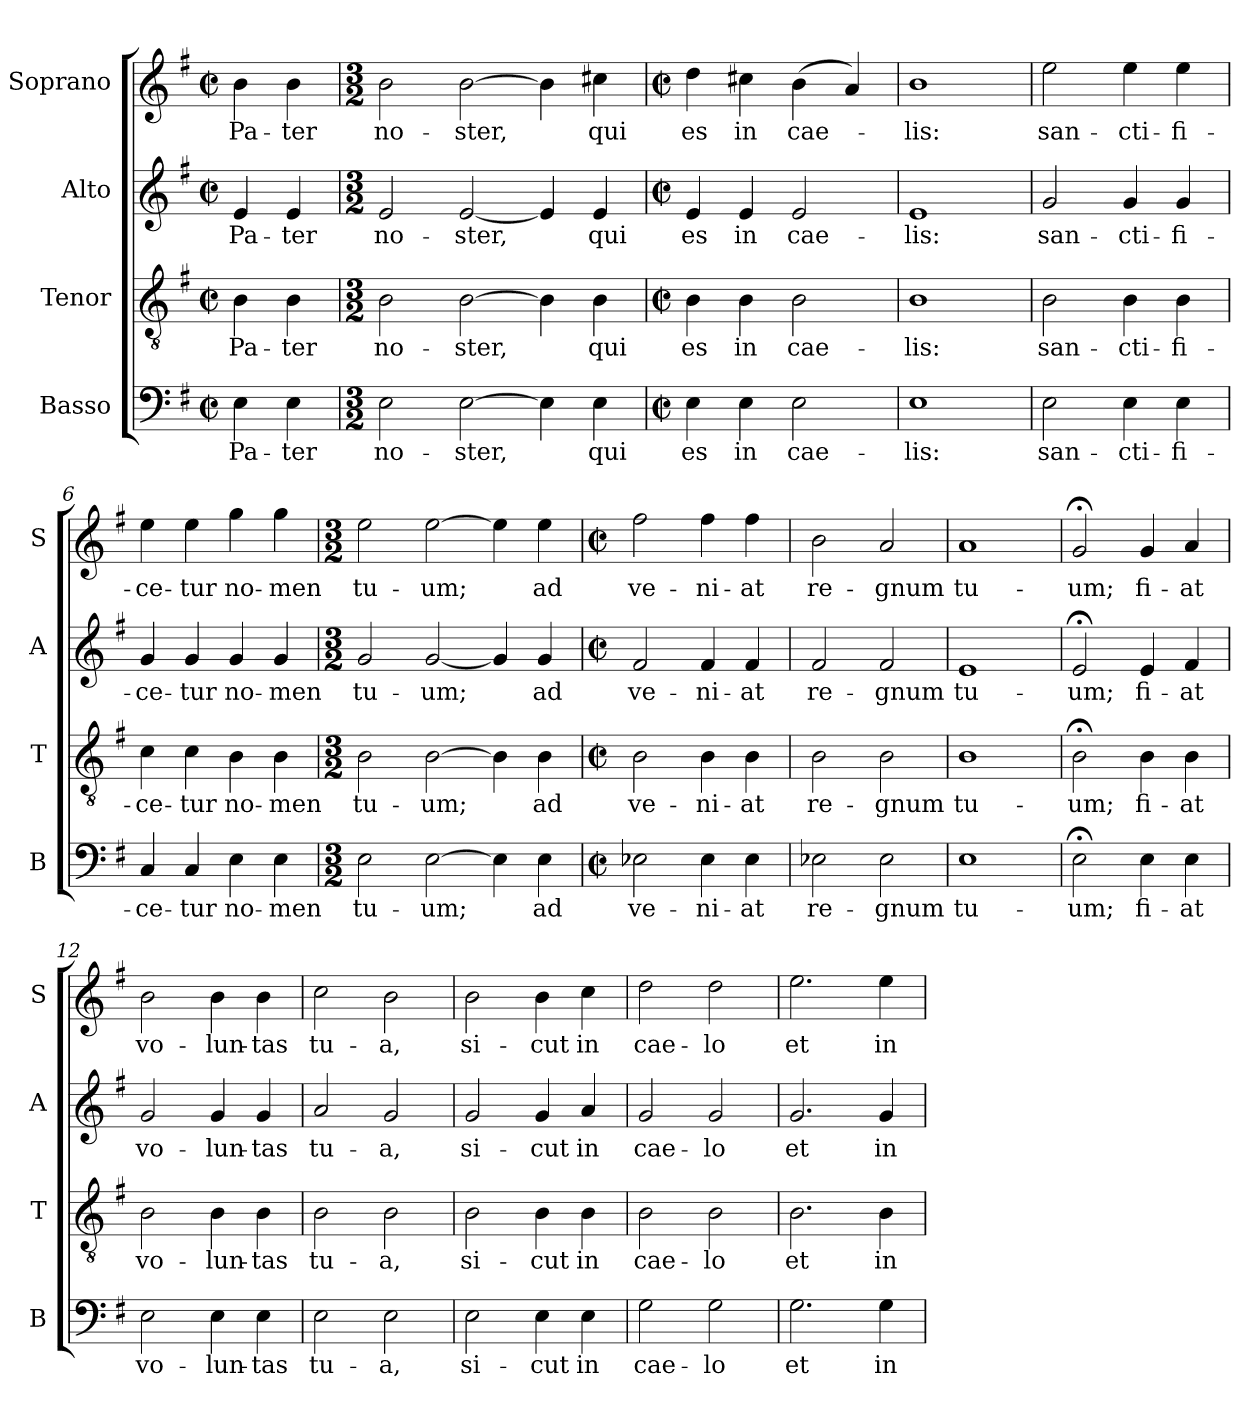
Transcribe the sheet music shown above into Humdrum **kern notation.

**kern	**text	**kern	**text	**kern	**text	**kern	**text
*part4	*part4	*part3	*part3	*part2	*part2	*part1	*part1
*staff4	*staff4	*staff3	*staff3	*staff2	*staff2	*staff1	*staff1
*I"Basso	*	*I"Tenor	*	*I"Alto	*	*I"Soprano	*
*I'B	*	*I'T	*	*I'A	*	*I'S	*
!!LO:PB:g=z
*stria5	*	*stria5	*	*stria5	*	*stria5	*
*clefF4	*	*clefGv2	*	*clefG2	*	*clefG2	*
*k[f#]	*	*k[f#]	*	*k[f#]	*	*k[f#]	*
*G:	*	*G:	*	*G:	*	*G:	*
*M2/2	*	*M2/2	*	*M2/2	*	*M2/2	*
*met(c|)	*	*met(c|)	*	*met(c|)	*	*met(c|)	*
=1	=1	=1	=1	=1	=1	=1	=1
!	!LO:LY:b:cj	!	!LO:LY:b:cj	!	!LO:LY:b:cj	!	!LO:LY:b:cj
4E\	Pa-	4B\	Pa-	4e/	Pa-	4b\	Pa-
!	!LO:LY:b:cj	!	!LO:LY:b:cj	!	!LO:LY:b:cj	!	!LO:LY:b:cj
4E\	-ter	4B\	-ter	4e/	-ter	4b\	-ter
=2	=2	=2	=2	=2	=2	=2	=2
*M3/2	*	*M3/2	*	*M3/2	*	*M3/2	*
!	!LO:LY:b:cj	!	!LO:LY:b:cj	!	!LO:LY:b:cj	!	!LO:LY:b:cj
2E\	no-	2B\	no-	2e/	no-	2b\	no-
!	!LO:LY:b	!	!LO:LY:b	!	!LO:LY:b	!	!LO:LY:b
[>2E\	-ster,	[>2B\	-ster,	[<2e/	-ster,	[>2b\	-ster,
4E\]	.	4B\]	.	4e/]	.	4b\]	.
!	!LO:LY:b:cj	!	!LO:LY:b:cj	!	!LO:LY:b:cj	!	!LO:LY:b:cj
4E\	qui	4B\	qui	4e/	qui	4cc#X\	qui
=3	=3	=3	=3	=3	=3	=3	=3
*M2/2	*	*M2/2	*	*M2/2	*	*M2/2	*
*met(c|)	*	*met(c|)	*	*met(c|)	*	*met(c|)	*
!	!LO:LY:b:cj	!	!LO:LY:b:cj	!	!LO:LY:b:cj	!	!LO:LY:b:cj
4E\	es	4B\	es	4e/	es	4dd\	es
!	!LO:LY:b:cj	!	!LO:LY:b:cj	!	!LO:LY:b:cj	!	!LO:LY:b:cj
4E\	in	4B\	in	4e/	in	4cc#X\	in
!	!LO:LY:b:cj	!	!LO:LY:b:cj	!	!LO:LY:b:cj	!	!LO:LY:b:cj
2E\	cae-	2B\	cae-	2e/	cae-	(>4b\	cae-
.	.	.	.	.	.	4a/)	.
=4	=4	=4	=4	=4	=4	=4	=4
!	!LO:LY:b:cj	!	!LO:LY:b:cj	!	!LO:LY:b:cj	!	!LO:LY:b:cj
1E	-lis:	1B	-lis:	1e	-lis:	1b	-lis:
=5	=5	=5	=5	=5	=5	=5	=5
!	!LO:LY:b:cj	!	!LO:LY:b:cj	!	!LO:LY:b:cj	!	!LO:LY:b:cj
2E\	san-	2B\	san-	2g/	san-	2ee\	san-
!	!LO:LY:b:cj	!	!LO:LY:b:cj	!	!LO:LY:b:cj	!	!LO:LY:b:cj
4E\	-cti-	4B\	-cti-	4g/	-cti-	4ee\	-cti-
!	!LO:LY:b:cj	!	!LO:LY:b:cj	!	!LO:LY:b:cj	!	!LO:LY:b:cj
4E\	-fi-	4B\	-fi-	4g/	-fi-	4ee\	-fi-
!!LO:LB:g=z
=6	=6	=6	=6	=6	=6	=6	=6
!	!LO:LY:b:cj	!	!LO:LY:b:cj	!	!LO:LY:b:cj	!	!LO:LY:b:cj
4C/	-ce-	4c\	-ce-	4g/	-ce-	4ee\	-ce-
!	!LO:LY:b:cj	!	!LO:LY:b:cj	!	!LO:LY:b:cj	!	!LO:LY:b:cj
4C/	-tur	4c\	-tur	4g/	-tur	4ee\	-tur
!	!LO:LY:b:cj	!	!LO:LY:b:cj	!	!LO:LY:b:cj	!	!LO:LY:b:cj
4E\	no-	4B\	no-	4g/	no-	4gg\	no-
!	!LO:LY:b:cj	!	!LO:LY:b:cj	!	!LO:LY:b:cj	!	!LO:LY:b:cj
4E\	-men	4B\	-men	4g/	-men	4gg\	-men
=7	=7	=7	=7	=7	=7	=7	=7
*M3/2	*	*M3/2	*	*M3/2	*	*M3/2	*
!	!LO:LY:b:cj	!	!LO:LY:b:cj	!	!LO:LY:b:cj	!	!LO:LY:b:cj
2E\	tu-	2B\	tu-	2g/	tu-	2ee\	tu-
!	!LO:LY:b	!	!LO:LY:b	!	!LO:LY:b	!	!LO:LY:b
[>2E\	-um;	[>2B\	-um;	[<2g/	-um;	[>2ee\	-um;
4E\]	.	4B\]	.	4g/]	.	4ee\]	.
!	!LO:LY:b:cj	!	!LO:LY:b:cj	!	!LO:LY:b:cj	!	!LO:LY:b:cj
4E\	ad	4B\	ad	4g/	ad	4ee\	ad
=8	=8	=8	=8	=8	=8	=8	=8
*M2/2	*	*M2/2	*	*M2/2	*	*M2/2	*
*met(c|)	*	*met(c|)	*	*met(c|)	*	*met(c|)	*
!	!LO:LY:b:cj	!	!LO:LY:b:cj	!	!LO:LY:b:cj	!	!LO:LY:b:cj
2E-X\	ve-	2B\	ve-	2f#/	ve-	2ff#\	ve-
!	!LO:LY:b:cj	!	!LO:LY:b:cj	!	!LO:LY:b:cj	!	!LO:LY:b:cj
4E-\	-ni-	4B\	-ni-	4f#/	-ni-	4ff#\	-ni-
!	!LO:LY:b:cj	!	!LO:LY:b:cj	!	!LO:LY:b:cj	!	!LO:LY:b:cj
4E-\	-at	4B\	-at	4f#/	-at	4ff#\	-at
=9	=9	=9	=9	=9	=9	=9	=9
!	!LO:LY:b:cj	!	!LO:LY:b:cj	!	!LO:LY:b:cj	!	!LO:LY:b:cj
2E-X\	re-	2B\	re-	2f#/	re-	2b\	re-
!	!LO:LY:b:cj	!	!LO:LY:b:cj	!	!LO:LY:b:cj	!	!LO:LY:b:cj
2E-\	-gnum	2B\	-gnum	2f#/	-gnum	2a/	-gnum
=10	=10	=10	=10	=10	=10	=10	=10
!	!LO:LY:b:cj	!	!LO:LY:b:cj	!	!LO:LY:b:cj	!	!LO:LY:b:cj
1E	tu-	1B	tu-	1e	tu-	1a	tu-
!!LO:LB:g=z
=11	=11	=11	=11	=11	=11	=11	=11
!	!LO:LY:b:cj	!	!LO:LY:b:cj	!	!LO:LY:b:cj	!	!LO:LY:b:cj
2E;<\	-um;	2B;<\	-um;	2e;</	-um;	2g;</	-um;
!	!LO:LY:b:cj	!	!LO:LY:b:cj	!	!LO:LY:b:cj	!	!LO:LY:b:cj
4E\	fi-	4B\	fi-	4e/	fi-	4g/	fi-
!	!LO:LY:b:cj	!	!LO:LY:b:cj	!	!LO:LY:b:cj	!	!LO:LY:b:cj
4E\	-at	4B\	-at	4f#/	-at	4a/	-at
=12	=12	=12	=12	=12	=12	=12	=12
!	!LO:LY:b:cj	!	!LO:LY:b:cj	!	!LO:LY:b:cj	!	!LO:LY:b:cj
2E\	vo-	2B\	vo-	2g/	vo-	2b\	vo-
!	!LO:LY:b:cj	!	!LO:LY:b:cj	!	!LO:LY:b:cj	!	!LO:LY:b:cj
4E\	-lun-	4B\	-lun-	4g/	-lun-	4b\	-lun-
!	!LO:LY:b:cj	!	!LO:LY:b:cj	!	!LO:LY:b:cj	!	!LO:LY:b:cj
4E\	-tas	4B\	-tas	4g/	-tas	4b\	-tas
=13	=13	=13	=13	=13	=13	=13	=13
!	!LO:LY:b:cj	!	!LO:LY:b:cj	!	!LO:LY:b:cj	!	!LO:LY:b:cj
2E\	tu-	2B\	tu-	2a/	tu-	2cc\	tu-
!	!LO:LY:b:cj	!	!LO:LY:b:cj	!	!LO:LY:b:cj	!	!LO:LY:b:cj
2E\	-a,	2B\	-a,	2g/	-a,	2b\	-a,
=14	=14	=14	=14	=14	=14	=14	=14
!	!LO:LY:b:cj	!	!LO:LY:b:cj	!	!LO:LY:b:cj	!	!LO:LY:b:cj
2E\	si-	2B\	si-	2g/	si-	2b\	si-
!	!LO:LY:b:cj	!	!LO:LY:b:cj	!	!LO:LY:b:cj	!	!LO:LY:b:cj
4E\	-cut	4B\	-cut	4g/	-cut	4b\	-cut
!	!LO:LY:b:cj	!	!LO:LY:b:cj	!	!LO:LY:b:cj	!	!LO:LY:b:cj
4E\	in	4B\	in	4a/	in	4cc\	in
=15	=15	=15	=15	=15	=15	=15	=15
!	!LO:LY:b:cj	!	!LO:LY:b:cj	!	!LO:LY:b:cj	!	!LO:LY:b:cj
2G\	cae-	2B\	cae-	2g/	cae-	2dd\	cae-
!	!LO:LY:b:cj	!	!LO:LY:b:cj	!	!LO:LY:b:cj	!	!LO:LY:b:cj
2G\	-lo	2B\	-lo	2g/	-lo	2dd\	-lo
!!LO:PB:g=z
=16	=16	=16	=16	=16	=16	=16	=16
!	!LO:LY:b:cj	!	!LO:LY:b:cj	!	!LO:LY:b:cj	!	!LO:LY:b:cj
2.G\	et	2.B\	et	2.g/	et	2.ee\	et
!	!LO:LY:b:cj	!	!LO:LY:b:cj	!	!LO:LY:b:cj	!	!LO:LY:b:cj
4G\	in	4B\	in	4g/	in	4ee\	in
=	=	=	=	=	=	=	=
*-	*-	*-	*-	*-	*-	*-	*-
